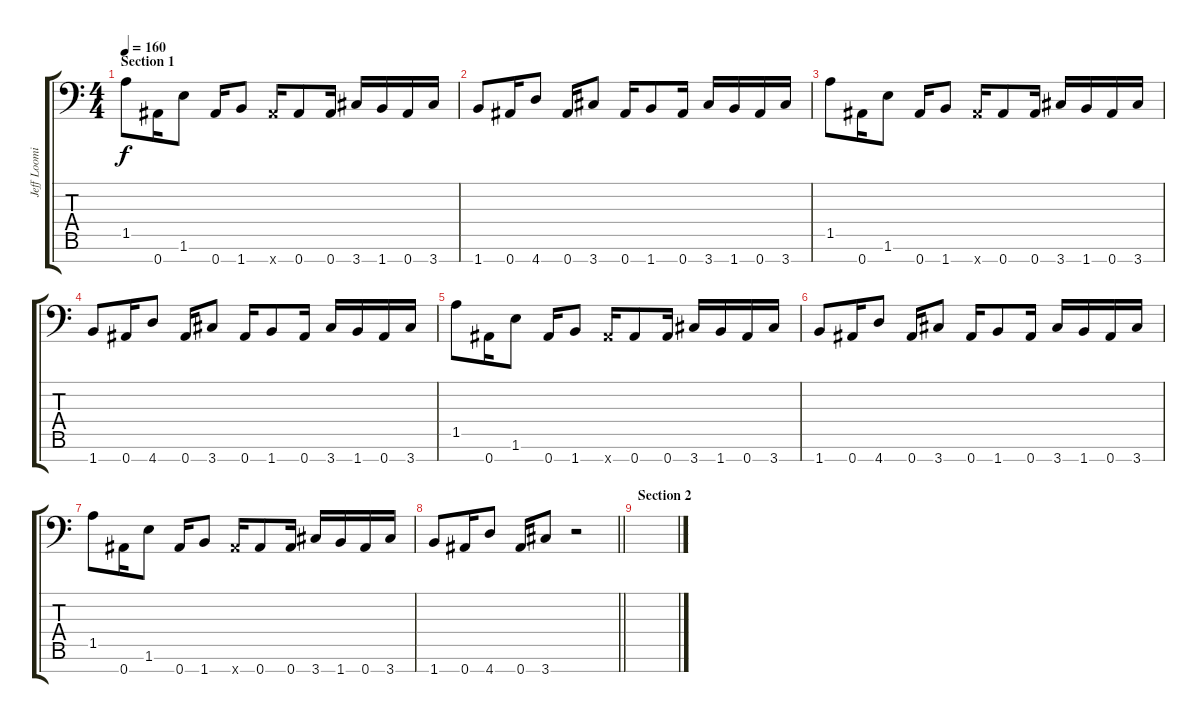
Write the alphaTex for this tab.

\track ("Jeff Loomis - lead guitar 2" "Jeff Loomi") {instrument overdrivenguitar}
\staff {score tabs}
\tuning (Eb4 Bb3 Gb3 Db3 Ab2 Eb2 Bb1) {hide}
\ts (4 4)
\section ("" "Section 1")
\tempo 160
\clef f4
\ks c
1.5.8{dy f volume 0 instrument overdrivenguitar} 0.7.16{volume 8} 1.6.8 0.7.16 1.7.8 0.7{x}.16{balance 16} 0.7.8 0.7.16 3.7.16 1.7.16 0.7.16 3.7.16 |
1.7.8{balance 8} 0.7.16 4.7.8 0.7.16 3.7.8 0.7.16{balance 0} 1.7.8 0.7.16 3.7.16 1.7.16 0.7.16 3.7.16 |
1.5.8{balance 8} 0.7.16 1.6.8 0.7.16 1.7.8 0.7{x}.16{balance 16} 0.7.8 0.7.16 3.7.16 1.7.16 0.7.16 3.7.16 |
1.7.8{balance 8} 0.7.16 4.7.8 0.7.16 3.7.8 0.7.16{balance 0} 1.7.8 0.7.16 3.7.16 1.7.16 0.7.16 3.7.16 |
1.5.8{volume 5 balance 8} 0.7.16 1.6.8 0.7.16 1.7.8 0.7{x}.16{balance 16} 0.7.8 0.7.16 3.7.16 1.7.16 0.7.16 3.7.16 |
1.7.8{balance 8} 0.7.16 4.7.8 0.7.16 3.7.8 0.7.16{balance 0} 1.7.8 0.7.16 3.7.16 1.7.16 0.7.16 3.7.16 |
1.5.8{balance 8} 0.7.16 1.6.8 0.7.16 1.7.8 0.7{x}.16{balance 16} 0.7.8 0.7.16 3.7.16 1.7.16 0.7.16 3.7.16 |
\barLineRight lightlight
1.7.8{balance 8} 0.7.16 4.7.8 0.7.16 3.7.8 r.2 |
\section ("" "Section 2")
